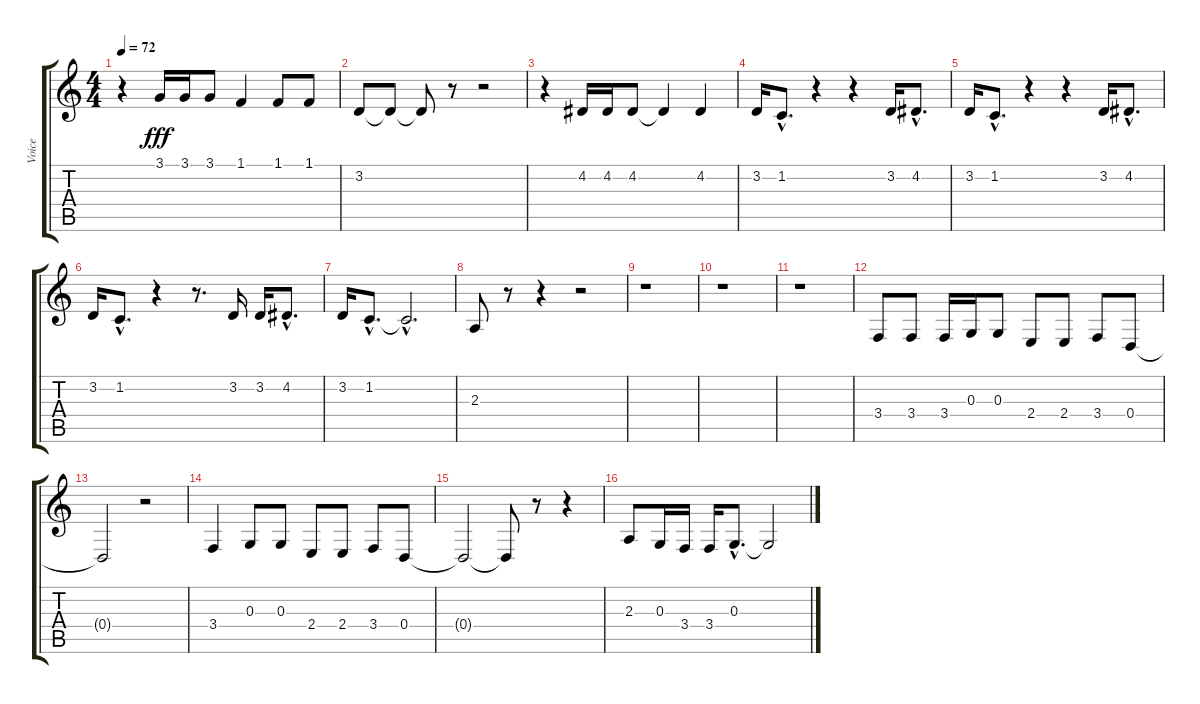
\track ("Voice" "Voice") {instrument altosax}
\staff {score tabs}
\tuning (E4 B3 G3 D3 A2 E2) {hide}
\ts (4 4)
\tempo 72
\clef g2
\ks c
r.4{dy fff} 3.1.16 3.1.16 3.1.8 1.1.4 1.1.8 1.1.8 |
3.2.8 3.2{t}.8 3.2{t}.8 r.8 r.2 |
r.4 4.2.16 4.2.16 4.2.8 4.2{t}.4 4.2.4 |
3.2.16 1.2{hac}.8{d} r.4 r.4 3.2.16 4.2{hac}.8{d} |
3.2.16 1.2{hac}.8{d} r.4 r.4 3.2.16 4.2{hac}.8{d} |
3.2.16 1.2{hac}.8{d} r.4 r.8{d} 3.2.16 3.2.16 4.2{hac}.8{d} |
3.2.16 1.2{hac}.8{d} 1.2{hac t}.2{d} |
2.3.8 r.8 r.4 r.2 |
r.1 |
r.1 |
r.1 |
3.4.8 3.4.8 3.4.16 0.3.16 0.3.8 2.4.8 2.4.8 3.4.8 0.4.8 |
0.4{t}.2 r.2 |
3.4.4 0.3.8 0.3.8 2.4.8 2.4.8 3.4.8 0.4.8 |
0.4{t}.2 0.4{t}.8 r.8 r.4 |
2.3.8 0.3.16 3.4.16 3.4.16 0.3{hac}.8{d} 0.3{t}.2
